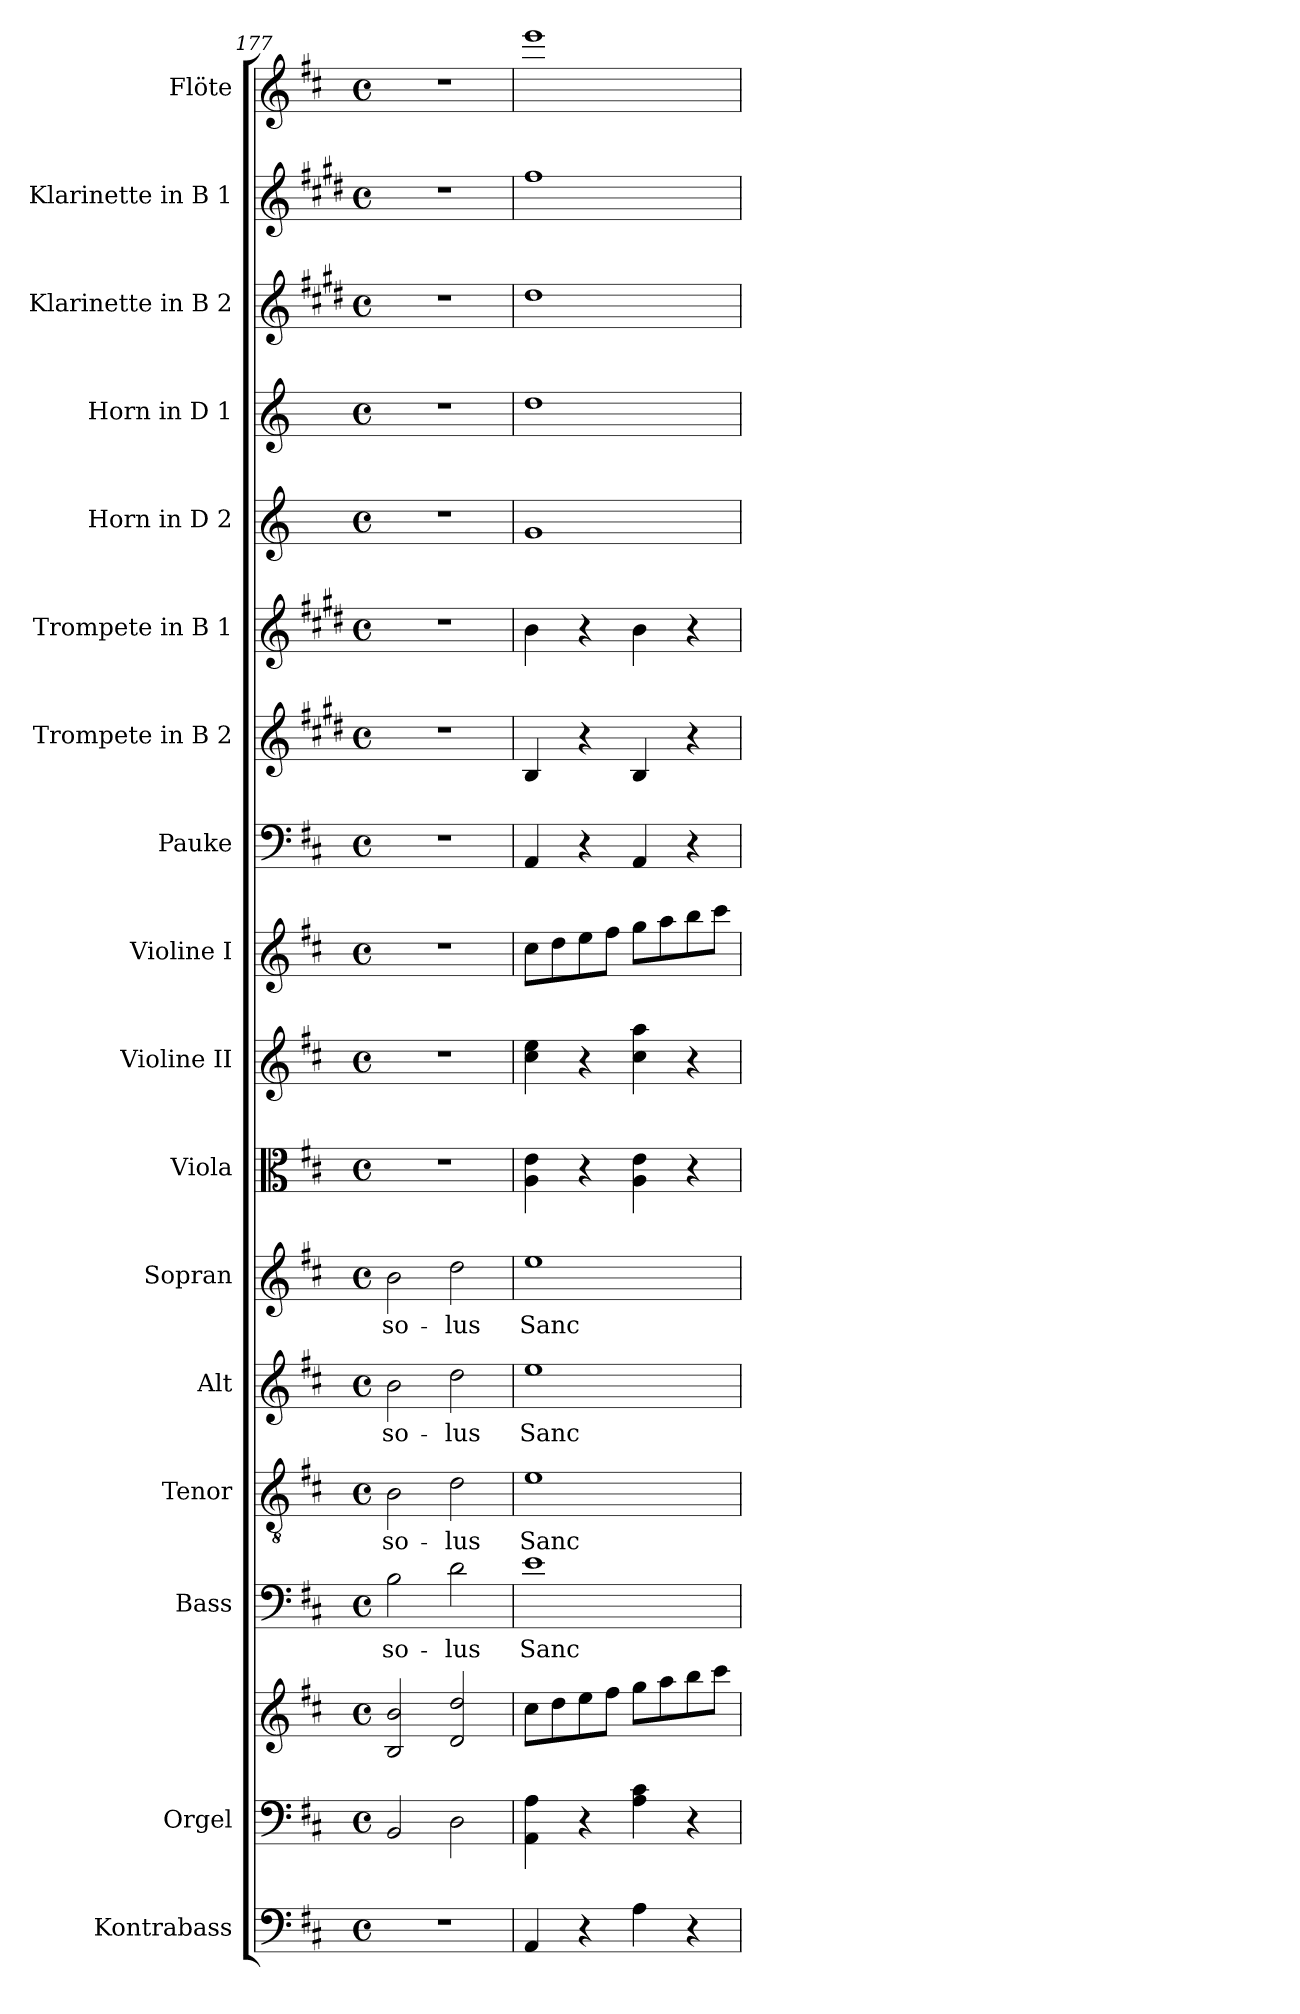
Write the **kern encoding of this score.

**kern	**kern	**kern	**kern	**text	**kern	**text	**kern	**text	**kern	**text	**kern	**kern	**kern	**kern	**kern	**kern	**kern	**kern	**kern	**kern	**kern
*part17	*part16	*part16	*part15	*part15	*part14	*part14	*part13	*part13	*part12	*part12	*part11	*part10	*part9	*part8	*part7	*part6	*part5	*part4	*part3	*part2	*part1
*staff18	*staff17	*staff16	*staff15	*staff15	*staff14	*staff14	*staff13	*staff13	*staff12	*staff12	*staff11	*staff10	*staff9	*staff8	*staff7	*staff6	*staff5	*staff4	*staff3	*staff2	*staff1
*I"Kontrabass	*I"Orgel	*	*I"Bass	*	*I"Tenor	*	*I"Alt	*	*I"Sopran	*	*I"Viola	*I"Violine II	*I"Violine I	*I"Pauke	*I"Trompete in B 2	*I"Trompete in B 1	*I"Horn in D 2	*I"Horn in D 1	*I"Klarinette in B 2	*I"Klarinette in B 1	*I"Flöte
*I'Kb.	*I'Org.	*	*I'B	*	*I'T	*	*I'A	*	*I'S	*	*I'Vla.	*I'Vl. II	*I'Vl. I	*I'Pk.	*I'Trp. 2	*I'Trp. 1	*I'Hrn. 2	*I'Hrn. 1	*I'Kl. 2	*I'Kl. 1	*I'Fl.
*clefF4	*clefF4	*clefG2	*clefF4	*	*clefGv2	*	*clefG2	*	*clefG2	*	*clefC3	*clefG2	*clefG2	*clefF4	*clefG2	*clefG2	*clefG2	*clefG2	*clefG2	*clefG2	*clefG2
*ITrd7c12	*	*	*	*	*	*	*	*	*	*	*	*	*	*	*ITrd1c2	*ITrd1c2	*ITrd-1c-2	*ITrd-1c-2	*ITrd1c2	*ITrd1c2	*
*k[f#c#]	*k[f#c#]	*k[f#c#]	*k[f#c#]	*	*k[f#c#]	*	*k[f#c#]	*	*k[f#c#]	*	*k[f#c#]	*k[f#c#]	*k[f#c#]	*k[f#c#]	*k[f#c#]	*k[f#c#]	*k[f#c#]	*k[f#c#]	*k[f#c#]	*k[f#c#]	*k[f#c#]
*D:	*D:	*D:	*D:	*	*D:	*	*D:	*	*D:	*	*D:	*D:	*D:	*D:	*D:	*D:	*D:	*D:	*D:	*D:	*D:
*M4/4	*M4/4	*M4/4	*M4/4	*	*M4/4	*	*M4/4	*	*M4/4	*	*M4/4	*M4/4	*M4/4	*M4/4	*M4/4	*M4/4	*M4/4	*M4/4	*M4/4	*M4/4	*M4/4
*met(c)	*met(c)	*met(c)	*met(c)	*	*met(c)	*	*met(c)	*	*met(c)	*	*met(c)	*met(c)	*met(c)	*met(c)	*met(c)	*met(c)	*met(c)	*met(c)	*met(c)	*met(c)	*met(c)
=177	=177	=177	=177	=177	=177	=177	=177	=177	=177	=177	=177	=177	=177	=177	=177	=177	=177	=177	=177	=177	=177
!	!	!	!	!LO:LY:b	!	!LO:LY:b	!	!LO:LY:b	!	!LO:LY:b	!	!	!	!	!	!	!	!	!	!	!
1r	2BB/	2B/ 2b/	2B\	so-	2B\	so-	2b\	so-	2b\	so-	1r	1r	1r	1r	1r	1r	1r	1r	1r	1r	1r
!	!	!	!	!LO:LY:b	!	!LO:LY:b	!	!LO:LY:b	!	!LO:LY:b	!	!	!	!	!	!	!	!	!	!	!
.	2D\	2d/ 2dd/	2d\	-lus	2d\	-lus	2dd\	-lus	2dd\	-lus	.	.	.	.	.	.	.	.	.	.	.
=178	=178	=178	=178	=178	=178	=178	=178	=178	=178	=178	=178	=178	=178	=178	=178	=178	=178	=178	=178	=178	=178
!	!	!	!	!LO:LY:b	!	!LO:LY:b	!	!LO:LY:b	!	!LO:LY:b	!	!	!	!	!	!	!	!	!	!	!
4AAA/	4AA\ 4A\	8cc#\L	1e	Sanc-	1e	Sanc-	1ee	Sanc-	1ee	Sanc-	4A\ 4e\	4cc#\ 4ee\	8cc#\L	4AA/	4A/	4a\	1a	1ee	1cc#	1ee	1eee
.	.	8dd\	.	.	.	.	.	.	.	.	.	.	8dd\	.	.	.	.	.	.	.	.
4r	4r	8ee\	.	.	.	.	.	.	.	.	4r	4r	8ee\	4r	4r	4r	.	.	.	.	.
.	.	8ff#\J	.	.	.	.	.	.	.	.	.	.	8ff#\J	.	.	.	.	.	.	.	.
4AA\	4A\ 4c#\	8gg\L	.	.	.	.	.	.	.	.	4A\ 4e\	4cc#\ 4aa\	8gg\L	4AA/	4A/	4a\	.	.	.	.	.
.	.	8aa\	.	.	.	.	.	.	.	.	.	.	8aa\	.	.	.	.	.	.	.	.
4r	4r	8bb\	.	.	.	.	.	.	.	.	4r	4r	8bb\	4r	4r	4r	.	.	.	.	.
.	.	8ccc#\J	.	.	.	.	.	.	.	.	.	.	8ccc#\J	.	.	.	.	.	.	.	.
=	=	=	=	=	=	=	=	=	=	=	=	=	=	=	=	=	=	=	=	=	=
*-	*-	*-	*-	*-	*-	*-	*-	*-	*-	*-	*-	*-	*-	*-	*-	*-	*-	*-	*-	*-	*-
